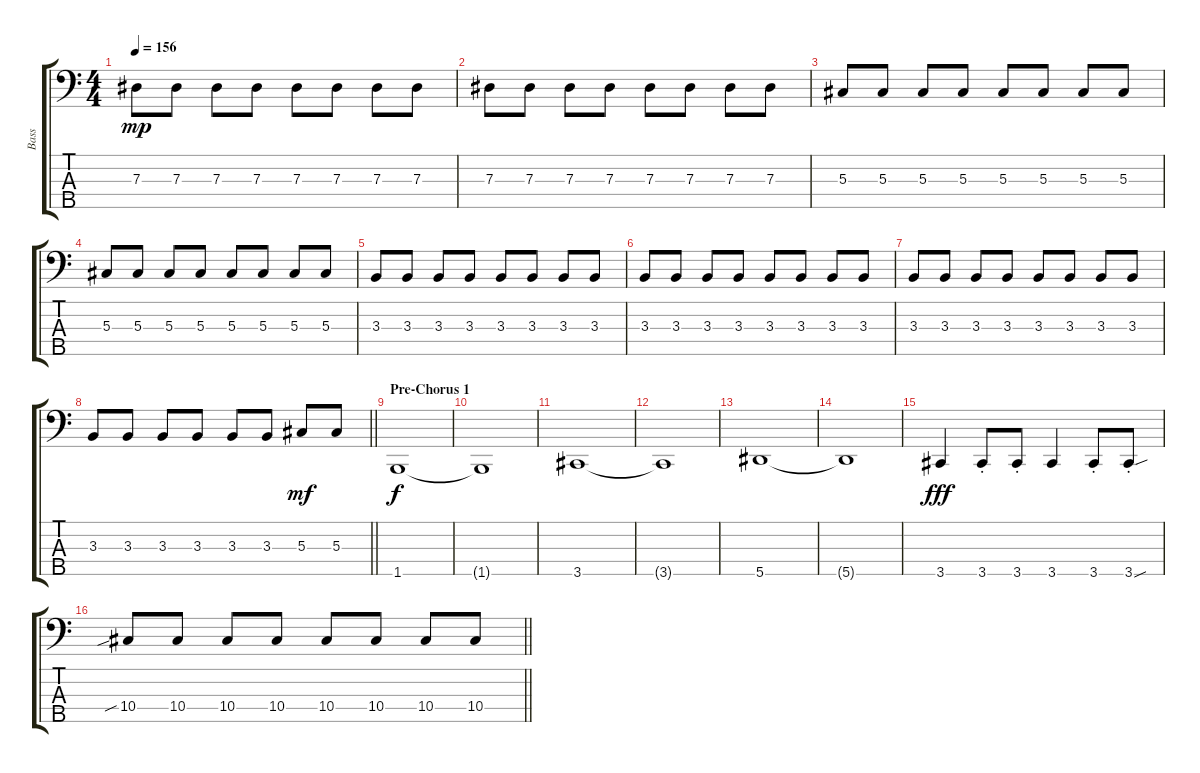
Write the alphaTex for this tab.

\track ("Bass" "Bass") {instrument electricbassfinger}
\staff {score tabs}
\tuning (Gb2 Db2 Ab1 Eb1 Bb0) {hide}
\ts (4 4)
\tempo 156
\clef f4
\ks c
7.3.8{dy mp} 7.3.8 7.3.8 7.3.8 7.3.8 7.3.8 7.3.8 7.3.8 |
7.3.8 7.3.8 7.3.8 7.3.8 7.3.8 7.3.8 7.3.8 7.3.8 |
5.3.8 5.3.8 5.3.8 5.3.8 5.3.8 5.3.8 5.3.8 5.3.8 |
5.3.8 5.3.8 5.3.8 5.3.8 5.3.8 5.3.8 5.3.8 5.3.8 |
3.3.8 3.3.8 3.3.8 3.3.8 3.3.8 3.3.8 3.3.8 3.3.8 |
3.3.8 3.3.8 3.3.8 3.3.8 3.3.8 3.3.8 3.3.8 3.3.8 |
3.3.8 3.3.8 3.3.8 3.3.8 3.3.8 3.3.8 3.3.8 3.3.8 |
\barLineRight lightlight
3.3.8 3.3.8 3.3.8 3.3.8 3.3.8 3.3.8 5.3.8{dy mf} 5.3.8 |
\section ("" "Pre-Chorus 1")
1.5.1{dy f} |
1.5{t}.1 |
3.5.1 |
3.5{t}.1 |
5.5.1 |
5.5{t}.1 |
3.5.4{dy fff} 3.5{st}.8 3.5{st}.8 3.5.4 3.5{st}.8 3.5{sou st}.8 |
\barLineRight lightlight
10.4{sib}.8 10.4.8 10.4.8 10.4.8 10.4.8 10.4.8 10.4.8 10.4.8
